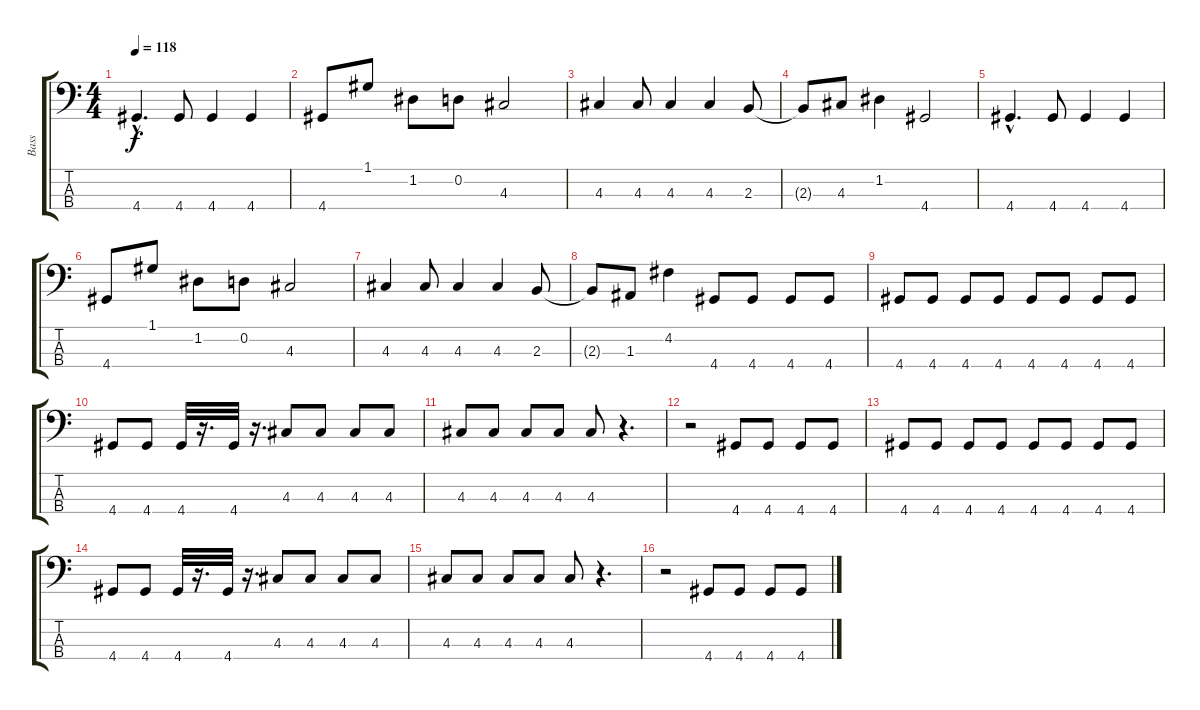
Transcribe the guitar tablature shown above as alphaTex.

\track ("Bass" "Bass") {instrument electricbassfinger}
\staff {score tabs}
\tuning (G2 D2 A1 E1) {hide}
\ts (4 4)
\tempo 118
\clef f4
\ks c
4.4{hac}.4{d dy f} 4.4.8 4.4.4 4.4.4 |
4.4.8 1.1.8 1.2.8 0.2.8 4.3.2 |
4.3.4 4.3.8 4.3.4 4.3.4 2.3.8 |
2.3{t}.8 4.3.8 1.2.4 4.4.2 |
4.4{hac}.4{d} 4.4.8 4.4.4 4.4.4 |
4.4.8 1.1.8 1.2.8 0.2.8 4.3.2 |
4.3.4 4.3.8 4.3.4 4.3.4 2.3.8 |
2.3{t}.8 1.3.8 4.2.4 4.4.8 4.4.8 4.4.8 4.4.8 |
4.4.8 4.4.8 4.4.8 4.4.8 4.4.8 4.4.8 4.4.8 4.4.8 |
4.4.8 4.4.8 4.4.32 r.16{d} 4.4.32 r.16{d} 4.3.8 4.3.8 4.3.8 4.3.8 |
4.3.8 4.3.8 4.3.8 4.3.8 4.3.8 r.4{d} |
r.2 4.4.8 4.4.8 4.4.8 4.4.8 |
4.4.8 4.4.8 4.4.8 4.4.8 4.4.8 4.4.8 4.4.8 4.4.8 |
4.4.8 4.4.8 4.4.32 r.16{d} 4.4.32 r.16{d} 4.3.8 4.3.8 4.3.8 4.3.8 |
4.3.8 4.3.8 4.3.8 4.3.8 4.3.8 r.4{d} |
r.2 4.4.8 4.4.8 4.4.8 4.4.8
